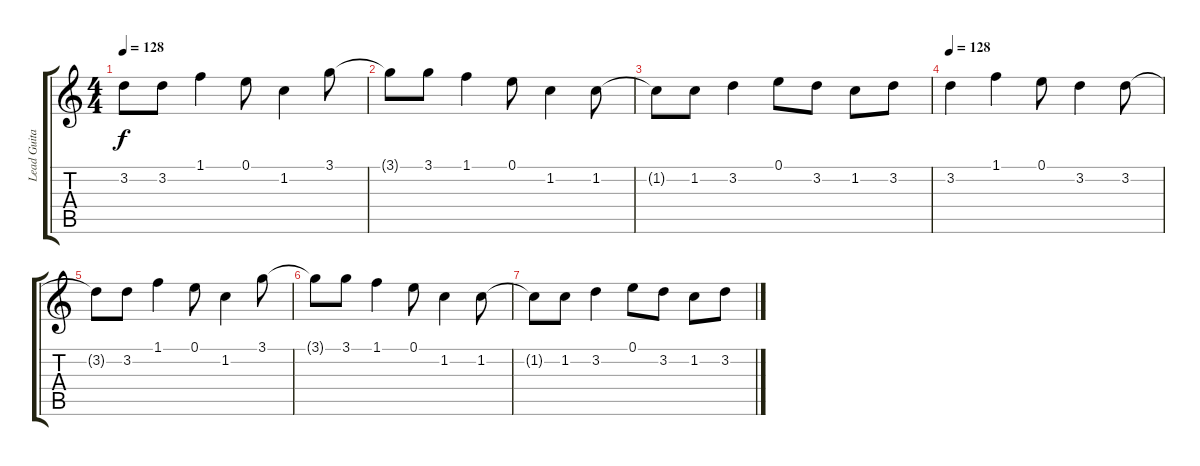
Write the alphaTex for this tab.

\track ("Lead Guitar" "Lead Guita") {instrument distortionguitar}
\staff {score tabs}
\tuning (E4 B3 G3 D3 A2 E2) {hide}
\ts (4 4)
\tempo 128
\clef g2
\ks c
3.2{t}.8{dy f} 3.2.8 1.1.4 0.1.8 1.2.4 3.1.8 |
3.1{t}.8 3.1.8 1.1.4 0.1.8 1.2.4 1.2.8 |
1.2{t}.8 1.2.8 3.2.4 0.1.8 3.2.8 1.2.8 3.2.8 |
\tempo 128
3.2.4{volume 0} 1.1.4 0.1.8 3.2.4 3.2.8 |
3.2{t}.8 3.2.8 1.1.4 0.1.8 1.2.4 3.1.8 |
3.1{t}.8 3.1.8 1.1.4 0.1.8 1.2.4 1.2.8 |
1.2{t}.8 1.2.8 3.2.4 0.1.8 3.2.8 1.2.8 3.2.8
